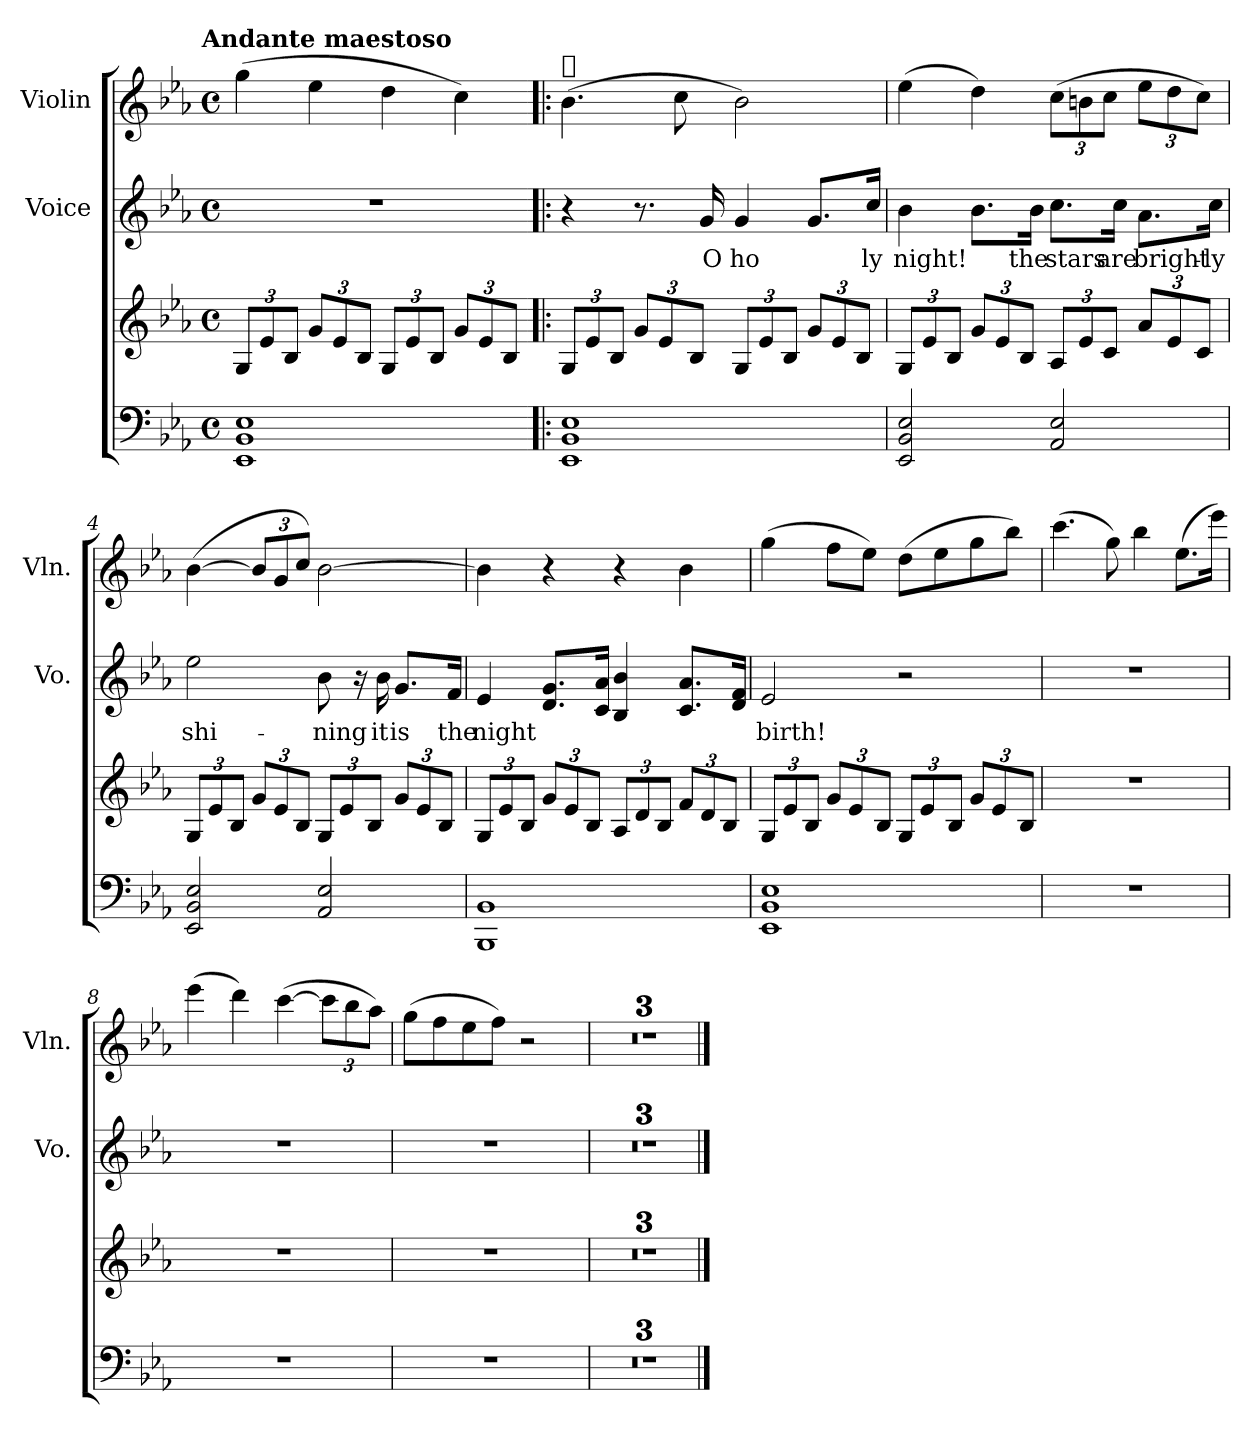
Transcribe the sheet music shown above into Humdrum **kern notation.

**kern	**kern	**kern	**text	**kern
*part3	*part3	*part2	*part2	*part1
*staff4	*staff3	*staff2	*staff2	*staff1
*	*	*I"Voice	*	*I"Violin
*	*	*I'Vo.	*	*I'Vln.
*clefF4	*clefG2	*clefG2	*	*clefG2
*k[b-e-a-]	*k[b-e-a-]	*k[b-e-a-]	*	*k[b-e-a-]
!!LO:TX:omd:t=Andante maestoso
*M4/4	*M4/4	*M4/4	*	*M4/4
*met(c)	*met(c)	*met(c)	*	*met(c)
*MM88	*MM88	*MM88	*	*MM88
*	*Xbrackettup	*	*	*
=1	=1	=1	=1	=1
1EE- 1BB- 1E-	12G/L	1r	.	(>4gg\
.	12e-/	.	.	.
.	12B-/J	.	.	.
.	12g/L	.	.	4ee-\
.	12e-/	.	.	.
.	12B-/J	.	.	.
.	12G/L	.	.	4dd\
.	12e-/	.	.	.
.	12B-/J	.	.	.
.	12g/L	.	.	4cc\)
.	12e-/	.	.	.
.	12B-/J	.	.	.
=2!|:	=2!|:	=2!|:	=2!|:	=2!|:
!	!	!	!	!LO:TX:a:t=𝄋
1EE- 1BB- 1E-	12G/L	4r	.	(>4.b-\
.	12e-/	.	.	.
.	12B-/J	.	.	.
.	12g/L	8.r	.	.
.	12e-/	.	.	.
.	.	.	.	8cc\
.	12B-/J	.	.	.
.	.	16g/	O	.
.	12G/L	4g/	ho	2b-\)
.	12e-/	.	.	.
.	12B-/J	.	.	.
.	12g/L	8.g/L	.	.
.	12e-/	.	.	.
.	12B-/J	.	.	.
.	.	16cc/Jk	ly	.
!!LO:LB:g=z
=3	=3	=3	=3	=3
2EE-/ 2BB-/ 2E-/	12G/L	4b-\	night!	(>4ee-\
.	12e-/	.	.	.
.	12B-/J	.	.	.
.	12g/L	8.b-\L	.	4dd\)
.	12e-/	.	.	.
.	12B-/J	.	.	.
.	.	16b-\Jk	the	.
*	*	*	*	*Xbrackettup
2AA-/ 2E-/	12A-/L	8.cc\L	stars	(>12cc\L
.	12e-/	.	.	12bn\
.	12c/J	.	.	12cc\J
.	.	16cc\Jk	are	.
.	12a-/L	8.a-\L	bright-	12ee-\L
.	12e-/	.	.	12dd\
.	12c/J	.	.	12cc\J)
.	.	16cc\Jk	-ly	.
=4	=4	=4	=4	=4
2EE-/ 2BB-/ 2E-/	12G/L	2ee-\	shi-	(>[4b-\
.	12e-/	.	.	.
.	12B-/J	.	.	.
.	12g/L	.	.	12b-/L]
.	12e-/	.	.	12g/
.	12B-/J	.	.	12cc/J)
2AA-/ 2E-/	12G/L	8b-\	-ning	[2b-\
.	12e-/	.	.	.
.	.	16r	.	.
.	12B-/J	.	.	.
.	.	16b-\	it	.
.	12g/L	8.g/L	is	.
.	12e-/	.	.	.
.	12B-/J	.	.	.
.	.	16f/Jk	the	.
!!LO:PB:g=z
=5	=5	=5	=5	=5
1BBB- 1BB-	12G/L	4e-/	night	4b-\]
.	12e-/	.	.	.
.	12B-/J	.	.	.
.	12g/L	8.d/ 8.g/L	.	4r
.	12e-/	.	.	.
.	12B-/J	.	.	.
.	.	16c/ 16a-/Jk	.	.
.	12A-/L	4B-/ 4b-/	.	4r
.	12d/	.	.	.
.	12B-/J	.	.	.
.	12f/L	8.c/ 8.a-/L	.	4b-\
.	12d/	.	.	.
.	12B-/J	.	.	.
.	.	16d/ 16f/Jk	.	.
=6	=6	=6	=6	=6
1EE- 1BB- 1E-	12G/L	2e-/	birth!	(>4gg\
.	12e-/	.	.	.
.	12B-/J	.	.	.
.	12g/L	.	.	8ff\L
.	12e-/	.	.	.
.	.	.	.	8ee-\J)
.	12B-/J	.	.	.
.	12G/L	2r	.	(>8dd\L
.	12e-/	.	.	.
.	.	.	.	8ee-\
.	12B-/J	.	.	.
.	12g/L	.	.	8gg\
.	12e-/	.	.	.
.	.	.	.	8bb-\J)
.	12B-/J	.	.	.
=7	=7	=7	=7	=7
1r	1r	1r	.	(>4.ccc\
.	.	.	.	8gg\)
.	.	.	.	4bb-\
.	.	.	.	(>8.ee-\L
.	.	.	.	16eee-\Jk)
!!LO:LB:g=z
=8	=8	=8	=8	=8
1r	1r	1r	.	(>4eee-\
.	.	.	.	4ddd\)
.	.	.	.	(>[4ccc\
.	.	.	.	12ccc\L]
.	.	.	.	12bb-\
.	.	.	.	12aa-\J)
=9	=9	=9	=9	=9
1r	1r	1r	.	(>8gg\L
.	.	.	.	8ff\
.	.	.	.	8ee-\
.	.	.	.	8ff\J)
.	.	.	.	2r
=10	=10	=10	=10	=10
1r	1r	1r	.	1r
=11	=11	=11	=11	=11
1r	1r	1r	.	1r
=12	=12	=12	=12	=12
1r	1r	1r	.	1r
==	==	==	==	==
*-	*-	*-	*-	*-
